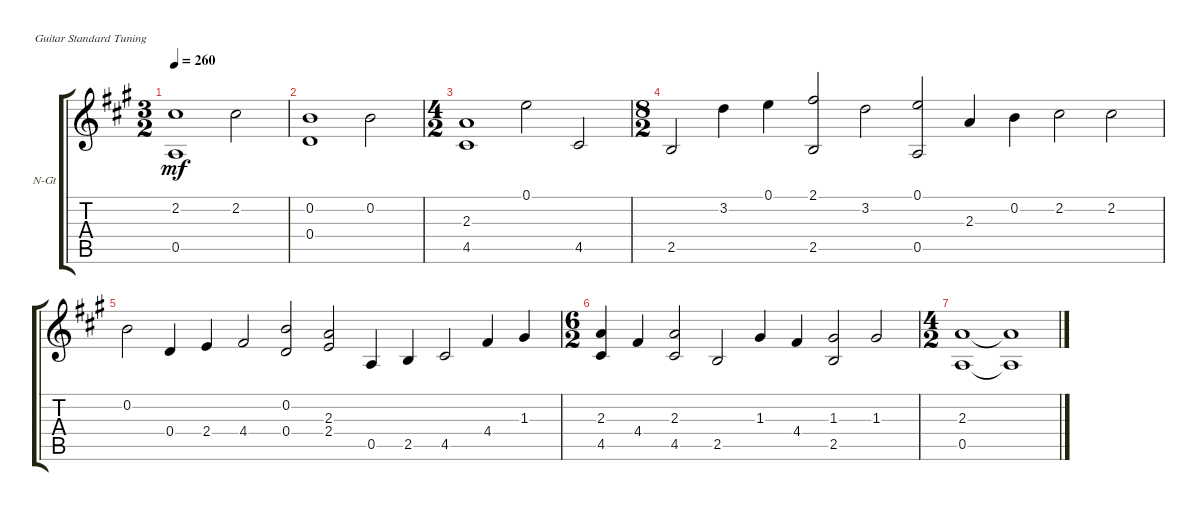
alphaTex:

\defaultSystemsLayout 4
\bracketExtendMode groupsimilarinstruments
\firstSystemTrackNameOrientation horizontal
\otherSystemsTrackNameOrientation horizontal
\track ("Nylon Guitar" "N-Gt") {instrument acousticguitarnylon}
\staff {score tabs}
\tuning (E4 B3 G3 D3 A2 E2)
\ts (3 2)
\tempo 260
\clef g2
\ks a
(0.5 2.2).1{dy mf} 2.2.2 |
(0.2 0.4).1 0.2.2 |
\ts (4 2)
(2.3 4.5).1 0.1.2 4.5.2 |
\ts (8 2)
2.5.2 3.2.4 0.1.4 (2.1 2.5).2 3.2.2 (0.1 0.5).2 2.3.4 0.2.4 2.2.2 2.2.2 |
0.2.2 0.4.4 2.4.4 4.4.2 (0.2 0.4).2 (2.4 2.3).2 0.5.4 2.5.4 4.5.2 4.4.4 1.3.4 |
\ts (6 2)
(2.3 4.5).4 4.4.4 (2.3 4.5).2 2.5.2 1.3.4 4.4.4 (1.3 2.5).2 1.3.2 |
\ts (4 2)
(2.3 0.5).1 (2.3{t} 0.5{t}).1
